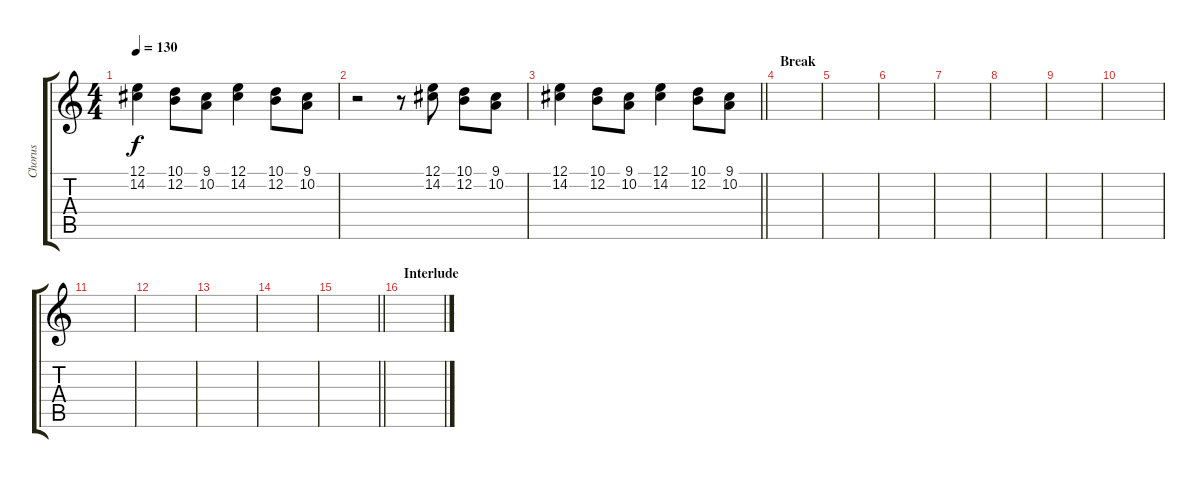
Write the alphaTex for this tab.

\track ("Chorus" "Chorus") {instrument voiceoohs}
\staff {score tabs}
\tuning (E4 B3 G3 D3 A2 E2) {hide}
\ts (4 4)
\tempo 130
\clef g2
\ks c
(12.1 14.2).4{dy f} (10.1 12.2).8 (9.1 10.2).8 (12.1 14.2).4 (10.1 12.2).8 (9.1 10.2).8 |
r.2 r.8 (12.1 14.2).8 (10.1 12.2).8 (9.1 10.2).8 |
\barLineRight lightlight
(12.1 14.2).4 (10.1 12.2).8 (9.1 10.2).8 (12.1 14.2).4 (10.1 12.2).8 (9.1 10.2).8 |
\section ("" "Break")
|
|
|
|
|
|
|
|
|
|
|
\barLineRight lightlight
|
\section ("" "Interlude")
